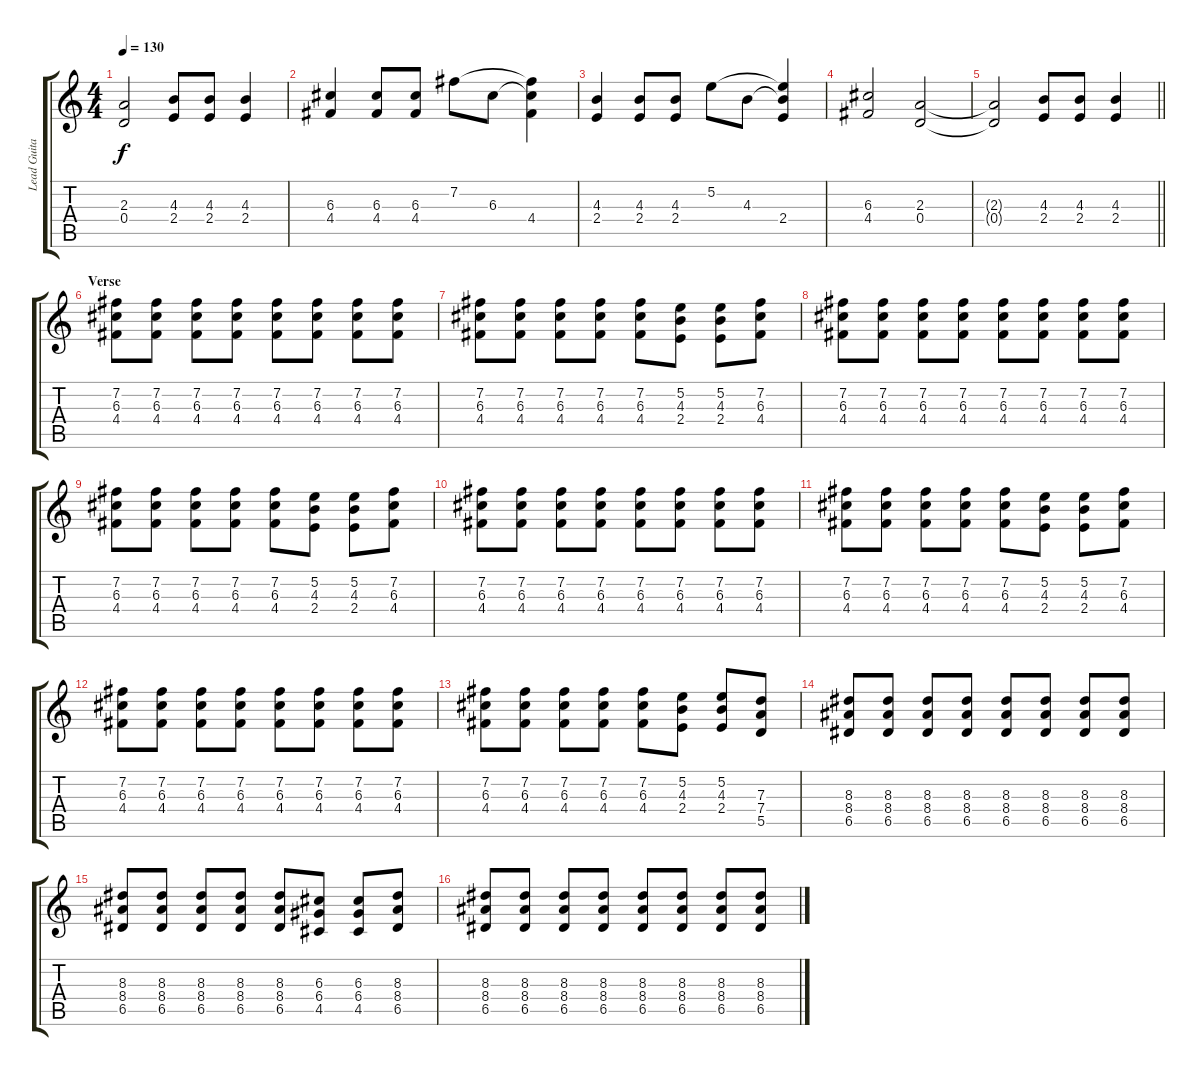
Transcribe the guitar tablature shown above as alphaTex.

\track ("Lead Guitar" "Lead Guita") {instrument overdrivenguitar}
\staff {score tabs}
\tuning (E4 B3 G3 D3 A2 D2) {hide}
\ts (4 4)
\tempo 130
\clef g2
\ks c
(2.3{t} 0.4{t}).2{dy f} (4.3 2.4).8 (4.3 2.4).8 (4.3 2.4).4 |
(6.3 4.4).4 (6.3 4.4).8 (6.3 4.4).8 7.2.8 6.3.8 (7.2{t} 6.3{t} 4.4).4 |
(4.3 2.4).4 (4.3 2.4).8 (4.3 2.4).8 5.2.8 4.3.8 (5.2{t} 4.3{t} 2.4).4 |
(6.3 4.4).2 (2.3 0.4).2 |
\barLineRight lightlight
(2.3{t} 0.4{t}).2 (4.3 2.4).8 (4.3 2.4).8 (4.3 2.4).4 |
\section ("" "Verse")
(7.2 6.3 4.4).8 (7.2 6.3 4.4).8 (7.2 6.3 4.4).8 (7.2 6.3 4.4).8 (7.2 6.3 4.4).8 (7.2 6.3 4.4).8 (7.2 6.3 4.4).8 (7.2 6.3 4.4).8 |
(7.2 6.3 4.4).8 (7.2 6.3 4.4).8 (7.2 6.3 4.4).8 (7.2 6.3 4.4).8 (7.2 6.3 4.4).8 (5.2 4.3 2.4).8 (5.2 4.3 2.4).8 (7.2 6.3 4.4).8 |
(7.2 6.3 4.4).8 (7.2 6.3 4.4).8 (7.2 6.3 4.4).8 (7.2 6.3 4.4).8 (7.2 6.3 4.4).8 (7.2 6.3 4.4).8 (7.2 6.3 4.4).8 (7.2 6.3 4.4).8 |
(7.2 6.3 4.4).8 (7.2 6.3 4.4).8 (7.2 6.3 4.4).8 (7.2 6.3 4.4).8 (7.2 6.3 4.4).8 (5.2 4.3 2.4).8 (5.2 4.3 2.4).8 (7.2 6.3 4.4).8 |
(7.2 6.3 4.4).8 (7.2 6.3 4.4).8 (7.2 6.3 4.4).8 (7.2 6.3 4.4).8 (7.2 6.3 4.4).8 (7.2 6.3 4.4).8 (7.2 6.3 4.4).8 (7.2 6.3 4.4).8 |
(7.2 6.3 4.4).8 (7.2 6.3 4.4).8 (7.2 6.3 4.4).8 (7.2 6.3 4.4).8 (7.2 6.3 4.4).8 (5.2 4.3 2.4).8 (5.2 4.3 2.4).8 (7.2 6.3 4.4).8 |
(7.2 6.3 4.4).8 (7.2 6.3 4.4).8 (7.2 6.3 4.4).8 (7.2 6.3 4.4).8 (7.2 6.3 4.4).8 (7.2 6.3 4.4).8 (7.2 6.3 4.4).8 (7.2 6.3 4.4).8 |
(7.2 6.3 4.4).8 (7.2 6.3 4.4).8 (7.2 6.3 4.4).8 (7.2 6.3 4.4).8 (7.2 6.3 4.4).8 (5.2 4.3 2.4).8 (5.2 4.3 2.4).8 (7.3 7.4 5.5).8 |
(8.3 8.4 6.5).8 (8.3 8.4 6.5).8 (8.3 8.4 6.5).8 (8.3 8.4 6.5).8 (8.3 8.4 6.5).8 (8.3 8.4 6.5).8 (8.3 8.4 6.5).8 (8.3 8.4 6.5).8 |
(8.3 8.4 6.5).8 (8.3 8.4 6.5).8 (8.3 8.4 6.5).8 (8.3 8.4 6.5).8 (8.3 8.4 6.5).8 (6.3 6.4 4.5).8 (6.3 6.4 4.5).8 (8.3 8.4 6.5).8 |
(8.3 8.4 6.5).8 (8.3 8.4 6.5).8 (8.3 8.4 6.5).8 (8.3 8.4 6.5).8 (8.3 8.4 6.5).8 (8.3 8.4 6.5).8 (8.3 8.4 6.5).8 (8.3 8.4 6.5).8
